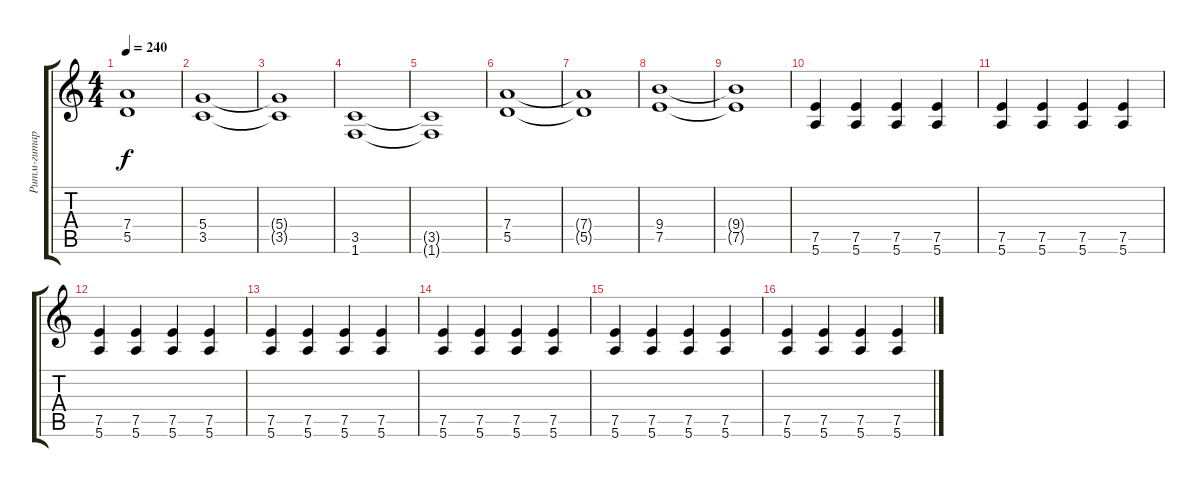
\track ("Ритм-гитара" "Ритм-гитар") {instrument overdrivenguitar}
\staff {score tabs}
\tuning (E4 B3 G3 D3 A2 E2) {hide}
\ts (4 4)
\tempo 240
\clef g2
\ks c
(7.4{t} 5.5{t}).1{dy f} |
(5.4 3.5).1 |
(5.4{t} 3.5{t}).1 |
(3.5 1.6).1 |
(3.5{t} 1.6{t}).1 |
(7.4 5.5).1 |
(7.4{t} 5.5{t}).1 |
(9.4 7.5).1 |
(9.4{t} 7.5{t}).1 |
(7.5 5.6).4 (7.5 5.6).4 (7.5 5.6).4 (7.5 5.6).4 |
(7.5 5.6).4 (7.5 5.6).4 (7.5 5.6).4 (7.5 5.6).4 |
(7.5 5.6).4 (7.5 5.6).4 (7.5 5.6).4 (7.5 5.6).4 |
(7.5 5.6).4 (7.5 5.6).4 (7.5 5.6).4 (7.5 5.6).4 |
(7.5 5.6).4 (7.5 5.6).4 (7.5 5.6).4 (7.5 5.6).4 |
(7.5 5.6).4 (7.5 5.6).4 (7.5 5.6).4 (7.5 5.6).4 |
(7.5 5.6).4 (7.5 5.6).4 (7.5 5.6).4 (7.5 5.6).4
